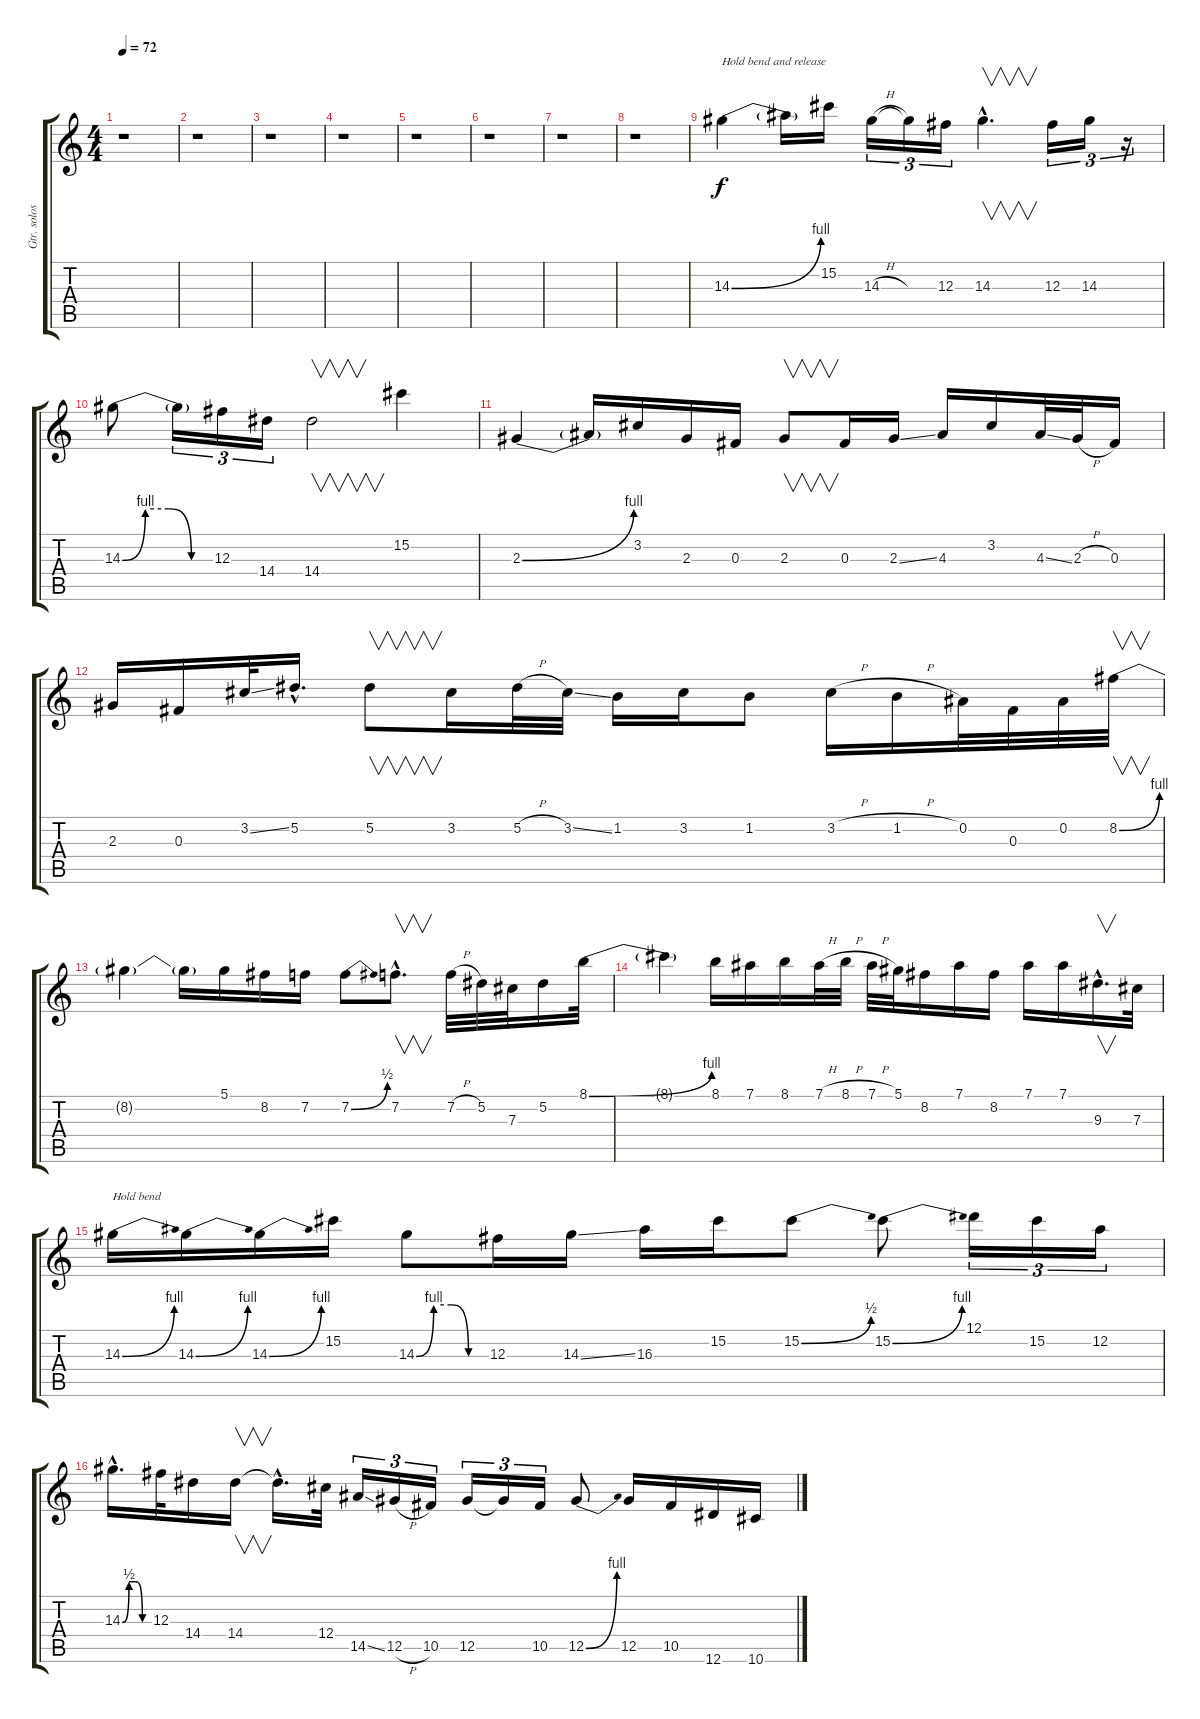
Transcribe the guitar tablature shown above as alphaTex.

\track ("Gtr. solos" "Gtr. solos") {instrument overdrivenguitar}
\staff {score tabs}
\tuning (Eb4 Bb3 Gb3 Db3 Ab2 Eb2) {hide}
\ts (4 4)
\tempo 72
\clef g2
\ks c
r.1{dy f} |
r.1 |
r.1 |
r.1 |
r.1 |
r.1 |
r.1 |
r.1 |
14.3{be (bend 0 0 60 4)}.4{txt "Hold bend and release"} 14.3{t}.16 15.2.16 14.3{h}.16{tu (3 2)} 14.3{t}.16{tu (3 2)} 12.3.16{tu (3 2)} 14.3{hac}.4{v d} 12.3.16{tu (3 2)} 14.3.16{tu (3 2)} r.16{tu (3 2)} |
14.3{be (custom 0 0 15 4 30 4 45 0 60 0)}.8 14.3{t}.16{tu (3 2)} 12.3.16{tu (3 2)} 14.4.16{tu (3 2)} 14.4.2{v} 15.2.4 |
2.3{be (bend 0 0 60 4)}.4 2.3{t}.16 3.2.16 2.3.16 0.3.16 2.3.8{v} 0.3.16 2.3{ss}.16 4.3.16 3.2.16 4.3{ss}.32 2.3{h}.32 0.3.16 |
2.3.16 0.3.16 3.2{ss}.32 5.2{hac}.16{d} 5.2.8{v} 3.2.16 5.2{h}.32 3.2{ss}.32 1.2.16 3.2.16 1.2.8 3.2{h}.16 1.2{h}.16 0.2.32 0.3.32 0.2.32 8.2{be (bend 0 0 60 4)}.32{v} |
8.2{t}.4 8.2{t}.16 5.1.16 8.2.16 7.2.16 7.2{be (bend 0 0 60 2)}.8 7.2{hac}.8{v d} 7.2{h}.32 5.2.32 7.3.32 5.2.16 8.1{be (bend 0 0 60 4)}.32 |
8.1{t}.4 8.1.16 7.1.16 8.1.16 7.1{h}.32 8.1{h}.32 7.1{h}.32 5.1.32 8.2.16 7.1.16 8.2.16 7.1.16 7.1.16 9.3{hac}.16{v d} 7.3.32 |
14.3{be (bend 0 0 60 4)}.16{txt "Hold bend"} 14.3{be (bend 0 0 60 4)}.16 14.3{be (bend 0 0 60 4)}.16 15.2.16 14.3{be (custom 0 0 15 4 30 4 45 0 60 0)}.8 12.3.16 14.3{ss}.16 16.3.16 15.2.16 15.2{be (bend 0 0 60 2)}.8 15.2{be (bend 0 0 60 4)}.8 12.1.16{tu (3 2)} 15.2.16{tu (3 2)} 12.2.16{tu (3 2)} |
14.3{be (custom 0 0 15 2 30 2 45 0 60 0) hac}.16{d} 12.3.32 14.4.16 14.4.16{v} 14.4{hac t}.16{d} 12.4.32 14.5{ss}.16{tu (3 2)} 12.5{h}.16{tu (3 2)} 10.5.16{tu (3 2)} 12.5.16{tu (3 2)} 12.5{t}.16{tu (3 2)} 10.5.16{tu (3 2)} 12.5{be (bend 0 0 60 4)}.8 12.5.16 10.5.16 12.6.16 10.6.16
